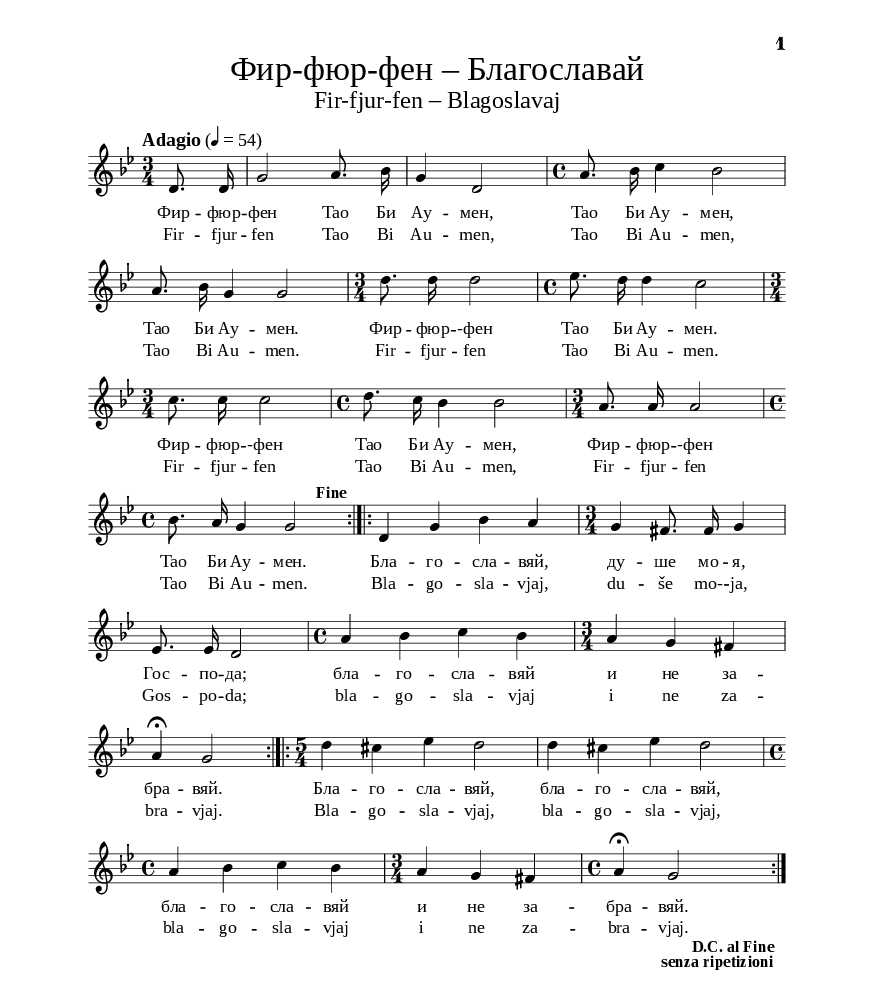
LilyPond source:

\version "2.24.3"

% include paper part and global functions
\include "include/globals.ily"

\bookpart {
  \label #'ref070
  \tocItem \markup "Фир-фюр-фен – Благославай – Fir-fjur-fen – Blagoslavaj"
  \include "include/bookpart-paper.ily"
  \score {
    \include "include/score-layout.ily"

    \new Voice \absolute  {
      \clef treble
      \key g \minor
      \time 3/4
      \tempoFunc "Adagio" 4 "54"
      \partial 4
      \autoBeamOff

      d'8. d'16 | g'2 a'8. bes'16 |  g'4 d'2 | \time 4/4  a'8. bes'16 c''4 bes'2 | \break

      a'8. bes'16 g'4 g'2 | \time 3/4  d''8. d''16 d''2 | \time 4/4  es''8. d''16 d''4 c''2 \break

      \time 3/4  c''8. c''16 c''2 | \time 4/4  d''8. c''16 bes'4 bes'2 | \time 3/4  a'8. a'16 a'2 \break |

      \time 4/4  bes'8. a'16 g'4 g'2^\markup \bold "        Fine"
      | \bar ":|.|:" d'4 g'4 bes'4 a'4 |  \time 3/4  g'4 fis'8. fis'16 g'4 \break |

      es'8. es'16 d'2 | \time 4/4  a'4 bes'4 c''4 bes'4 | \time 3/4  a'4 g'4 fis'4 \break |

      a'4 \fermata g'2 | \bar ":|.|:" \time 5/4
      d''4 cis''4 es''4 d''2 | d''4 cis''4 es''4 d''2 \break |

      \time 4/4  a'4 bes'4 c''4 bes'4 | \time 3/4  a'4 g'4 fis'4 | \time 4/4  a'4 \fermata g'2 s4
      | \bar ":|."
    }

    \addlyrics {
      Фир -- фюр --
      фен Тао Би Ау -- мен, Тао Би Ау -- мен, Тао Би
      Ау -- мен. Фир -- фюр -- "-фен" Тао Би Ау -- мен.
      Фир -- фюр -- "-фен" Тао Би Ау -- мен, Фир -- фюр --
      "-фен" Тао Би Ау -- мен. Бла -- го -- сла -- вяй,
      ду -- ше мо -- я, Гос -- по -- да; бла -- го --
      сла -- вяй и не за -- бра -- вяй. Бла -- го --
      сла -- вяй, бла -- го -- сла -- вяй, бла -- го --
      сла -- вяй и не за -- бра -- вяй.}
      \addlyrics {
      Fir -- fjur --
      fen Tao Bi Au -- men, Tao Bi Au -- men, Tao Bi
      Au -- men. Fir -- fjur -- fen Tao Bi Au -- men.
      Fir -- fjur -- fen Tao Bi Au -- men, Fir -- fjur --
      fen Tao Bi Au -- men. Bla -- go -- sla -- vjaj,
      du -- še "mo-" -- ja, Gos -- po -- da; bla -- go --
      sla -- vjaj i ne za -- bra -- vjaj. Bla -- go --
      sla -- vjaj, bla -- go -- sla -- vjaj, bla -- go --
      sla -- vjaj i ne za -- bra -- vjaj.}

        \header {
          title = \titleFunc "Фир-фюр-фен – Благославай" "Fir-fjur-fen – Blagoslavaj"
        }

        \midi{}

      } % score

      \markup \dc-two "D.C. al Fine" "senza ripetizioni"

      \pageBreak

      % include foreign translation(s) of the song
      \version "2.24.3"

\markup \fill-line { \fontsize #deTitleFontSize "Fir-fjur-fen" }
\markup \null
\markup \null

\markup \fontsize #deCoupletFontSize {
  \hspace #15
  \override #`(baseline-skip . ,deCoupletBaselineSkip)

  \column {


    \line {   "   "Fir-fjur-fen Tao Bi Au-men,}
    \line {   "   "Tao Bi Au-men, Tao Bi Au-men. }
    \line {   "   "Fir-fjur-fen Tao Bi Au-men.}
    \line {   "   "Fir-fjur-fen Tao Bi Aumen, }
    \line {   "   "Fir-fjur-fen Tao Bi Au-men.}
    \line {   "   " }
    \line {   "   "Lobpreise meine Seele den Herrn,}
    \line {   "   "lobpreise und vergiss nicht}
    \line {   "   "lobpreise, lobpreise, lobpreise }
    \line {  "   " und vergiß nicht.}


  }


}


    } % bookpart
